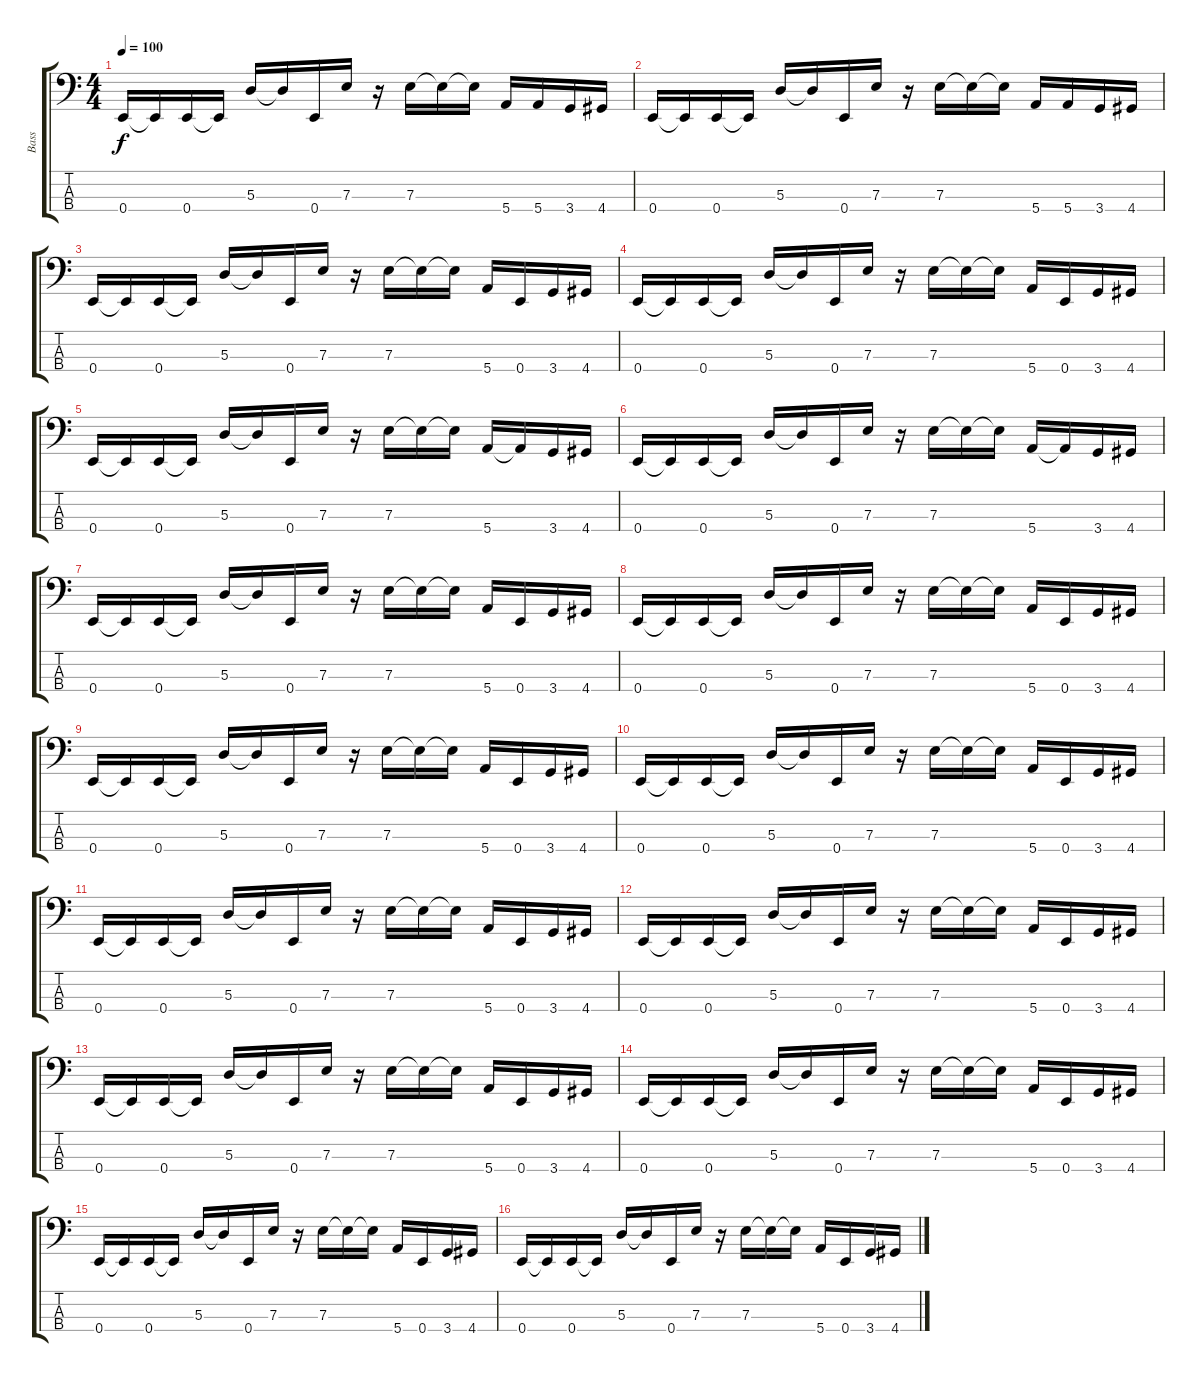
\track ("Bass" "Bass") {instrument electricbassfinger}
\staff {score tabs}
\tuning (A2 D2 A1 E1) {hide}
\ts (4 4)
\tempo 100
\clef f4
\ks c
0.4.16{dy f} 0.4{t}.16 0.4.16 0.4{t}.16 5.3.16 5.3{t}.16 0.4.16 7.3.16 r.16 7.3.16 7.3{t}.16 7.3{t}.16 5.4.16 5.4.16 3.4.16 4.4.16 |
0.4.16 0.4{t}.16 0.4.16 0.4{t}.16 5.3.16 5.3{t}.16 0.4.16 7.3.16 r.16 7.3.16 7.3{t}.16 7.3{t}.16 5.4.16 5.4.16 3.4.16 4.4.16 |
0.4.16 0.4{t}.16 0.4.16 0.4{t}.16 5.3.16 5.3{t}.16 0.4.16 7.3.16 r.16 7.3.16 7.3{t}.16 7.3{t}.16 5.4.16 0.4.16 3.4.16 4.4.16 |
0.4.16 0.4{t}.16 0.4.16 0.4{t}.16 5.3.16 5.3{t}.16 0.4.16 7.3.16 r.16 7.3.16 7.3{t}.16 7.3{t}.16 5.4.16 0.4.16 3.4.16 4.4.16 |
0.4.16 0.4{t}.16 0.4.16 0.4{t}.16 5.3.16 5.3{t}.16 0.4.16 7.3.16 r.16 7.3.16 7.3{t}.16 7.3{t}.16 5.4.16 5.4{t}.16 3.4.16 4.4.16 |
0.4.16 0.4{t}.16 0.4.16 0.4{t}.16 5.3.16 5.3{t}.16 0.4.16 7.3.16 r.16 7.3.16 7.3{t}.16 7.3{t}.16 5.4.16 5.4{t}.16 3.4.16 4.4.16 |
0.4.16 0.4{t}.16 0.4.16 0.4{t}.16 5.3.16 5.3{t}.16 0.4.16 7.3.16 r.16 7.3.16 7.3{t}.16 7.3{t}.16 5.4.16 0.4.16 3.4.16 4.4.16 |
0.4.16 0.4{t}.16 0.4.16 0.4{t}.16 5.3.16 5.3{t}.16 0.4.16 7.3.16 r.16 7.3.16 7.3{t}.16 7.3{t}.16 5.4.16 0.4.16 3.4.16 4.4.16 |
0.4.16 0.4{t}.16 0.4.16 0.4{t}.16 5.3.16 5.3{t}.16 0.4.16 7.3.16 r.16 7.3.16 7.3{t}.16 7.3{t}.16 5.4.16 0.4.16 3.4.16 4.4.16 |
0.4.16 0.4{t}.16 0.4.16 0.4{t}.16 5.3.16 5.3{t}.16 0.4.16 7.3.16 r.16 7.3.16 7.3{t}.16 7.3{t}.16 5.4.16 0.4.16 3.4.16 4.4.16 |
0.4.16 0.4{t}.16 0.4.16 0.4{t}.16 5.3.16 5.3{t}.16 0.4.16 7.3.16 r.16 7.3.16 7.3{t}.16 7.3{t}.16 5.4.16 0.4.16 3.4.16 4.4.16 |
0.4.16 0.4{t}.16 0.4.16 0.4{t}.16 5.3.16 5.3{t}.16 0.4.16 7.3.16 r.16 7.3.16 7.3{t}.16 7.3{t}.16 5.4.16 0.4.16 3.4.16 4.4.16 |
0.4.16 0.4{t}.16 0.4.16 0.4{t}.16 5.3.16 5.3{t}.16 0.4.16 7.3.16 r.16 7.3.16 7.3{t}.16 7.3{t}.16 5.4.16 0.4.16 3.4.16 4.4.16 |
0.4.16 0.4{t}.16 0.4.16 0.4{t}.16 5.3.16 5.3{t}.16 0.4.16 7.3.16 r.16 7.3.16 7.3{t}.16 7.3{t}.16 5.4.16 0.4.16 3.4.16 4.4.16 |
0.4.16 0.4{t}.16 0.4.16 0.4{t}.16 5.3.16 5.3{t}.16 0.4.16 7.3.16 r.16 7.3.16 7.3{t}.16 7.3{t}.16 5.4.16 0.4.16 3.4.16 4.4.16 |
0.4.16 0.4{t}.16 0.4.16 0.4{t}.16 5.3.16 5.3{t}.16 0.4.16 7.3.16 r.16 7.3.16 7.3{t}.16 7.3{t}.16 5.4.16 0.4.16 3.4.16 4.4.16
